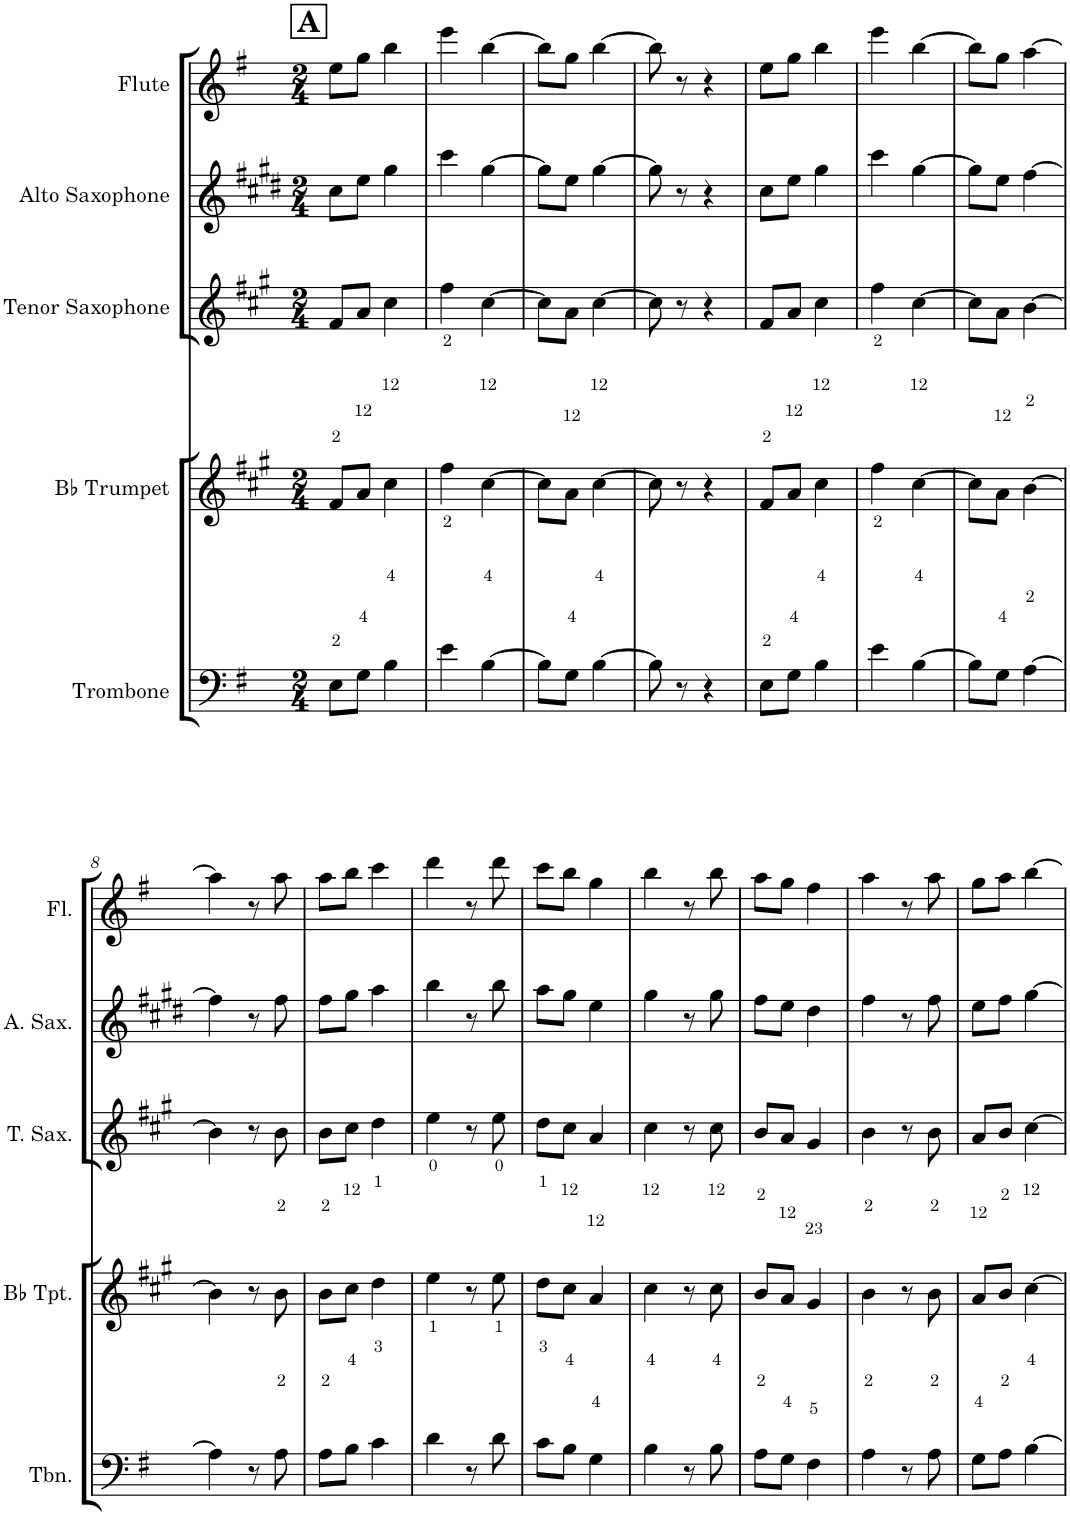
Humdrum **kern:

**kern	**kern	**kern	**kern	**kern
*part5	*part4	*part3	*part2	*part1
*staff5	*staff4	*staff3	*staff2	*staff1
*I"Trombone	*I"Bb Trumpet	*I"Tenor Saxophone	*I"Alto Saxophone	*I"Flute
*I'Tbn.	*I'Bb Tpt.	*I'T. Sax.	*I'A. Sax.	*I'Fl.
*clefF4	*clefG2	*clefG2	*clefG2	*clefG2
*	*Trd1c2	*Trd8c14	*Trd5c9	*
*k[f#]	*k[f#c#g#]	*k[f#c#g#]	*k[f#c#g#d#]	*k[f#]
*M2/4	*M2/4	*M2/4	*M2/4	*M2/4
!!LO:REH:place=s1:a:B:cj:fs=14:t=A
=1	=1	=1	=1	=1
8E\L	8f#/L	8f#/L	8cc#\L	8ee\L
8G\J	8a/J	8a/J	8ee\J	8gg\J
4B\	4cc#\	4cc#\	4gg#\	4bb\
=2	=2	=2	=2	=2
4e\	4ff#\	4ff#\	4ccc#\	4eee\
[4B\	[4cc#\	[4cc#\	[4gg#\	[4bb\
=3	=3	=3	=3	=3
8B\L]	8cc#\L]	8cc#\L]	8gg#\L]	8bb\L]
8G\J	8a\J	8a\J	8ee\J	8gg\J
[4B\	[4cc#\	[4cc#\	[4gg#\	[4bb\
=4	=4	=4	=4	=4
8B\]	8cc#\]	8cc#\]	8gg#\]	8bb\]
8r	8r	8r	8r	8r
4r	4r	4r	4r	4r
=5	=5	=5	=5	=5
8E\L	8f#/L	8f#/L	8cc#\L	8ee\L
8G\J	8a/J	8a/J	8ee\J	8gg\J
4B\	4cc#\	4cc#\	4gg#\	4bb\
=6	=6	=6	=6	=6
4e\	4ff#\	4ff#\	4ccc#\	4eee\
[4B\	[4cc#\	[4cc#\	[4gg#\	[4bb\
=7	=7	=7	=7	=7
8B\L]	8cc#\L]	8cc#\L]	8gg#\L]	8bb\L]
8G\J	8a\J	8a\J	8ee\J	8gg\J
[4A\	[4b\	[4b\	[4ff#\	[4aa\
!!LO:LB:g=z
=8	=8	=8	=8	=8
4A\]	4b\]	4b\]	4ff#\]	4aa\]
8r	8r	8r	8r	8r
8A\	8b\	8b\	8ff#\	8aa\
=9	=9	=9	=9	=9
8A\L	8b\L	8b\L	8ff#\L	8aa\L
8B\J	8cc#\J	8cc#\J	8gg#\J	8bb\J
4c\	4dd\	4dd\	4aa\	4ccc\
=10	=10	=10	=10	=10
4d\	4ee\	4ee\	4bb\	4ddd\
8r	8r	8r	8r	8r
8d\	8ee\	8ee\	8bb\	8ddd\
=11	=11	=11	=11	=11
8c\L	8dd\L	8dd\L	8aa\L	8ccc\L
8B\J	8cc#\J	8cc#\J	8gg#\J	8bb\J
4G\	4a/	4a/	4ee\	4gg\
=12	=12	=12	=12	=12
4B\	4cc#\	4cc#\	4gg#\	4bb\
8r	8r	8r	8r	8r
8B\	8cc#\	8cc#\	8gg#\	8bb\
=13	=13	=13	=13	=13
8A\L	8b/L	8b/L	8ff#\L	8aa\L
8G\J	8a/J	8a/J	8ee\J	8gg\J
4F#\	4g#/	4g#/	4dd#\	4ff#\
=14	=14	=14	=14	=14
4A\	4b\	4b\	4ff#\	4aa\
8r	8r	8r	8r	8r
8A\	8b\	8b\	8ff#\	8aa\
=15	=15	=15	=15	=15
8G\L	8a/L	8a/L	8ee\L	8gg\L
8A\J	8b/J	8b/J	8ff#\J	8aa\J
[4B\	[4cc#\	[4cc#\	[4gg#\	[4bb\
=	=	=	=	=
*-	*-	*-	*-	*-
